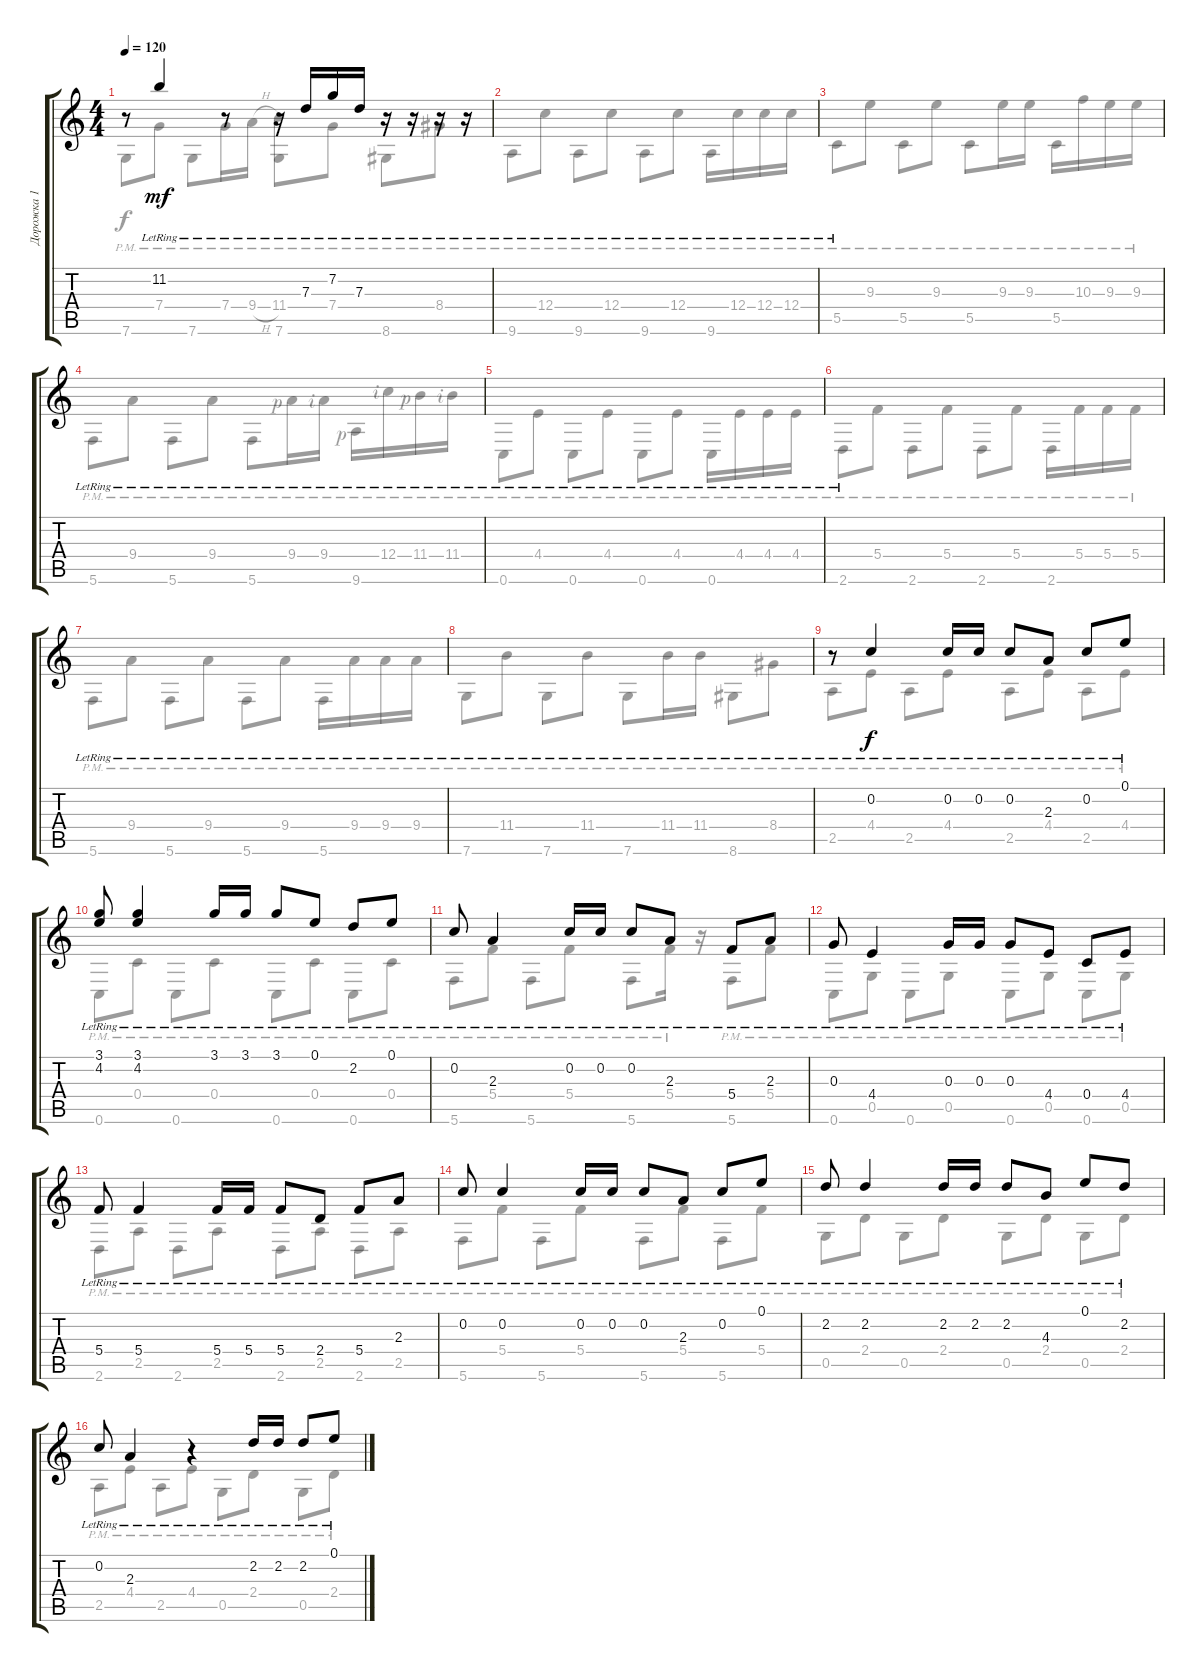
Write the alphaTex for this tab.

\track ("Дорожка 1" "Дорожка 1") {instrument acousticguitarsteel}
\staff {score tabs}
\tuning (E4 C4 G3 C3 G2 C2) {hide}
\voice
\ts (4 4)
\tempo 120
\clef g2
\ks c
r.8{dy mf} 11.2{lr}.4 r.8 r.16 7.3{lr}.16 7.2{lr}.16 7.3{lr}.16 r.16 r.16 r.16 r.16 |
|
|
|
|
|
|
|
r.8 0.2{lr}.4{dy f} 0.2{lr}.16 0.2{lr}.16 0.2{lr}.8 2.3{lr}.8 0.2{lr}.8 0.1{lr}.8 |
(3.1{lr} 4.2{lr}).8 (3.1{lr} 4.2{lr}).4 3.1{lr}.16 3.1{lr}.16 3.1{lr}.8 0.1{lr}.8 2.2{lr}.8 0.1{lr}.8 |
0.2{lr}.8 2.3{lr}.4 0.2{lr}.16 0.2{lr}.16 0.2{lr}.8 2.3{lr}.8 5.4{lr}.8 2.3{lr}.8 |
0.3{lr}.8 4.4{lr}.4 0.3{lr}.16 0.3{lr}.16 0.3{lr}.8 4.4{lr}.8 0.4{lr}.8 4.4{lr}.8 |
5.4{lr}.8 5.4{lr}.4 5.4{lr}.16 5.4{lr}.16 5.4{lr}.8 2.4{lr}.8 5.4{lr}.8 2.3{lr}.8 |
0.2{lr}.8 0.2{lr}.4 0.2{lr}.16 0.2{lr}.16 0.2{lr}.8 2.3{lr}.8 0.2{lr}.8 0.1{lr}.8 |
2.2{lr}.8 2.2{lr}.4 2.2{lr}.16 2.2{lr}.16 2.2{lr}.8 4.3{lr}.8 0.1{lr}.8 2.2{lr}.8 |
0.2{lr}.8 2.3{lr}.4 r.4 2.2{lr}.16 2.2{lr}.16 2.2{lr}.8 0.1{lr}.8
\voice
\clef g2
\ottava regular
\simile none
\ks c
7.6{pm}.8{dy f} 7.4{pm}.8 7.6{pm}.8 7.4{pm}.16 9.4{h pm}.16 (11.4{pm} 7.6{pm}).8 7.4{pm}.8 8.6{pm}.8 8.4{pm}.8 |
9.6{pm}.8 12.4{pm}.8 9.6{pm}.8 12.4{pm}.8 9.6{pm}.8 12.4{pm}.8 9.6{pm}.16 12.4{pm}.16 12.4{pm}.16 12.4{pm}.16 |
5.5{pm}.8 9.3{pm}.8 5.5{pm}.8 9.3{pm}.8 5.5{pm}.8 9.3{pm}.16 9.3{pm}.16 5.5{pm}.16 10.3{pm}.16 9.3{pm}.16 9.3{pm}.16 |
5.6{pm}.8 9.4{pm}.8 5.6{pm}.8 9.4{pm}.8 5.6{pm}.8 9.4{pm rf 1}.16 9.4{pm rf 2}.16 9.6{pm rf 1}.16 12.4{pm rf 2}.16 11.4{pm rf 1}.16 11.4{pm rf 2}.16 |
0.6{pm}.8 4.4{pm}.8 0.6{pm}.8 4.4{pm}.8 0.6{pm}.8 4.4{pm}.8 0.6{pm}.16 4.4{pm}.16 4.4{pm}.16 4.4{pm}.16 |
2.6{pm}.8 5.4{pm}.8 2.6{pm}.8 5.4{pm}.8 2.6{pm}.8 5.4{pm}.8 2.6{pm}.16 5.4{pm}.16 5.4{pm}.16 5.4{pm}.16 |
5.6{pm}.8 9.4{pm}.8 5.6{pm}.8 9.4{pm}.8 5.6{pm}.8 9.4{pm}.8 5.6{pm}.16 9.4{pm}.16 9.4{pm}.16 9.4{pm}.16 |
7.6{pm}.8 11.4{pm}.8 7.6{pm}.8 11.4{pm}.8 7.6{pm}.8 11.4{pm}.16 11.4{pm}.16 8.6{pm}.8 8.4{pm}.8 |
2.5{pm}.8 4.4{pm}.8 2.5{pm}.8 4.4{pm}.8 2.5{pm}.8 4.4{pm}.8 2.5{pm}.8 4.4{pm}.8 |
0.6{pm}.8 0.4{pm}.8 0.6{pm}.8 0.4{pm}.8 0.6{pm}.8 0.4{pm}.8 0.6{pm}.8 0.4{pm}.8 |
5.6{pm}.8 5.4{pm}.8 5.6{pm}.8 5.4{pm}.8 5.6{pm}.8 5.4{pm}.16 r.16 5.6{pm}.8 5.4{pm}.8 |
0.6{pm}.8 0.5{pm}.8 0.6{pm}.8 0.5{pm}.8 0.6{pm}.8 0.5{pm}.8 0.6{pm}.8 0.5{pm}.8 |
2.6{pm}.8 2.5{pm}.8 2.6{pm}.8 2.5{pm}.8 2.6{pm}.8 2.5{pm}.8 2.6{pm}.8 2.5{pm}.8 |
5.6{pm}.8 5.4{pm}.8 5.6{pm}.8 5.4{pm}.8 5.6{pm}.8 5.4{pm}.8 5.6{pm}.8 5.4{pm}.8 |
0.5{pm}.8 2.4{pm}.8 0.5{pm}.8 2.4{pm}.8 0.5{pm}.8 2.4{pm}.8 0.5{pm}.8 2.4{pm}.8 |
2.5{pm}.8 4.4{pm}.8 2.5{pm}.8 4.4{pm}.8 0.5{pm}.8 2.4{pm}.8 0.5{pm}.8 2.4{pm}.8
